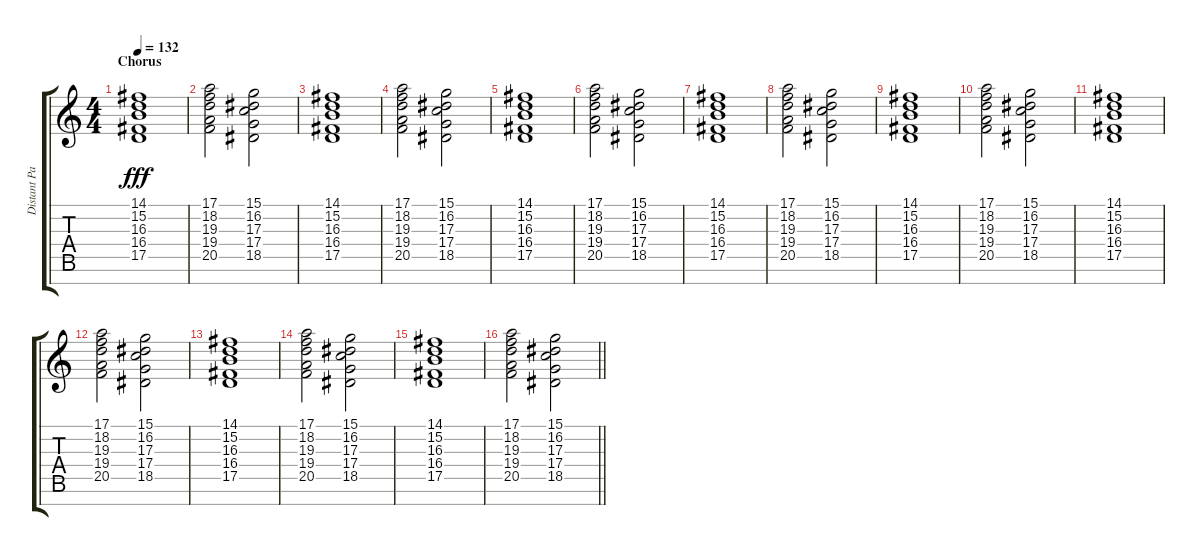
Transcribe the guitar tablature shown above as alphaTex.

\track ("Distant Pad" "Distant Pa") {instrument pad2warm}
\staff {score tabs}
\tuning (E4 B3 G3 D3 A2 E2 B1) {hide}
\ts (4 4)
\section ("" "Chorus")
\tempo 132
\clef g2
\ks c
(14.1 15.2 16.3 16.4 17.5).1{dy fff} |
(17.1 18.2 19.3 19.4 20.5).2 (15.1 16.2 17.3 17.4 18.5).2 |
(14.1 15.2 16.3 16.4 17.5).1 |
(17.1 18.2 19.3 19.4 20.5).2 (15.1 16.2 17.3 17.4 18.5).2 |
(14.1 15.2 16.3 16.4 17.5).1 |
(17.1 18.2 19.3 19.4 20.5).2 (15.1 16.2 17.3 17.4 18.5).2 |
(14.1 15.2 16.3 16.4 17.5).1 |
(17.1 18.2 19.3 19.4 20.5).2 (15.1 16.2 17.3 17.4 18.5).2 |
(14.1 15.2 16.3 16.4 17.5).1 |
(17.1 18.2 19.3 19.4 20.5).2 (15.1 16.2 17.3 17.4 18.5).2 |
(14.1 15.2 16.3 16.4 17.5).1 |
(17.1 18.2 19.3 19.4 20.5).2 (15.1 16.2 17.3 17.4 18.5).2 |
(14.1 15.2 16.3 16.4 17.5).1 |
(17.1 18.2 19.3 19.4 20.5).2 (15.1 16.2 17.3 17.4 18.5).2 |
(14.1 15.2 16.3 16.4 17.5).1 |
\barLineRight lightlight
(17.1 18.2 19.3 19.4 20.5).2 (15.1 16.2 17.3 17.4 18.5).2
